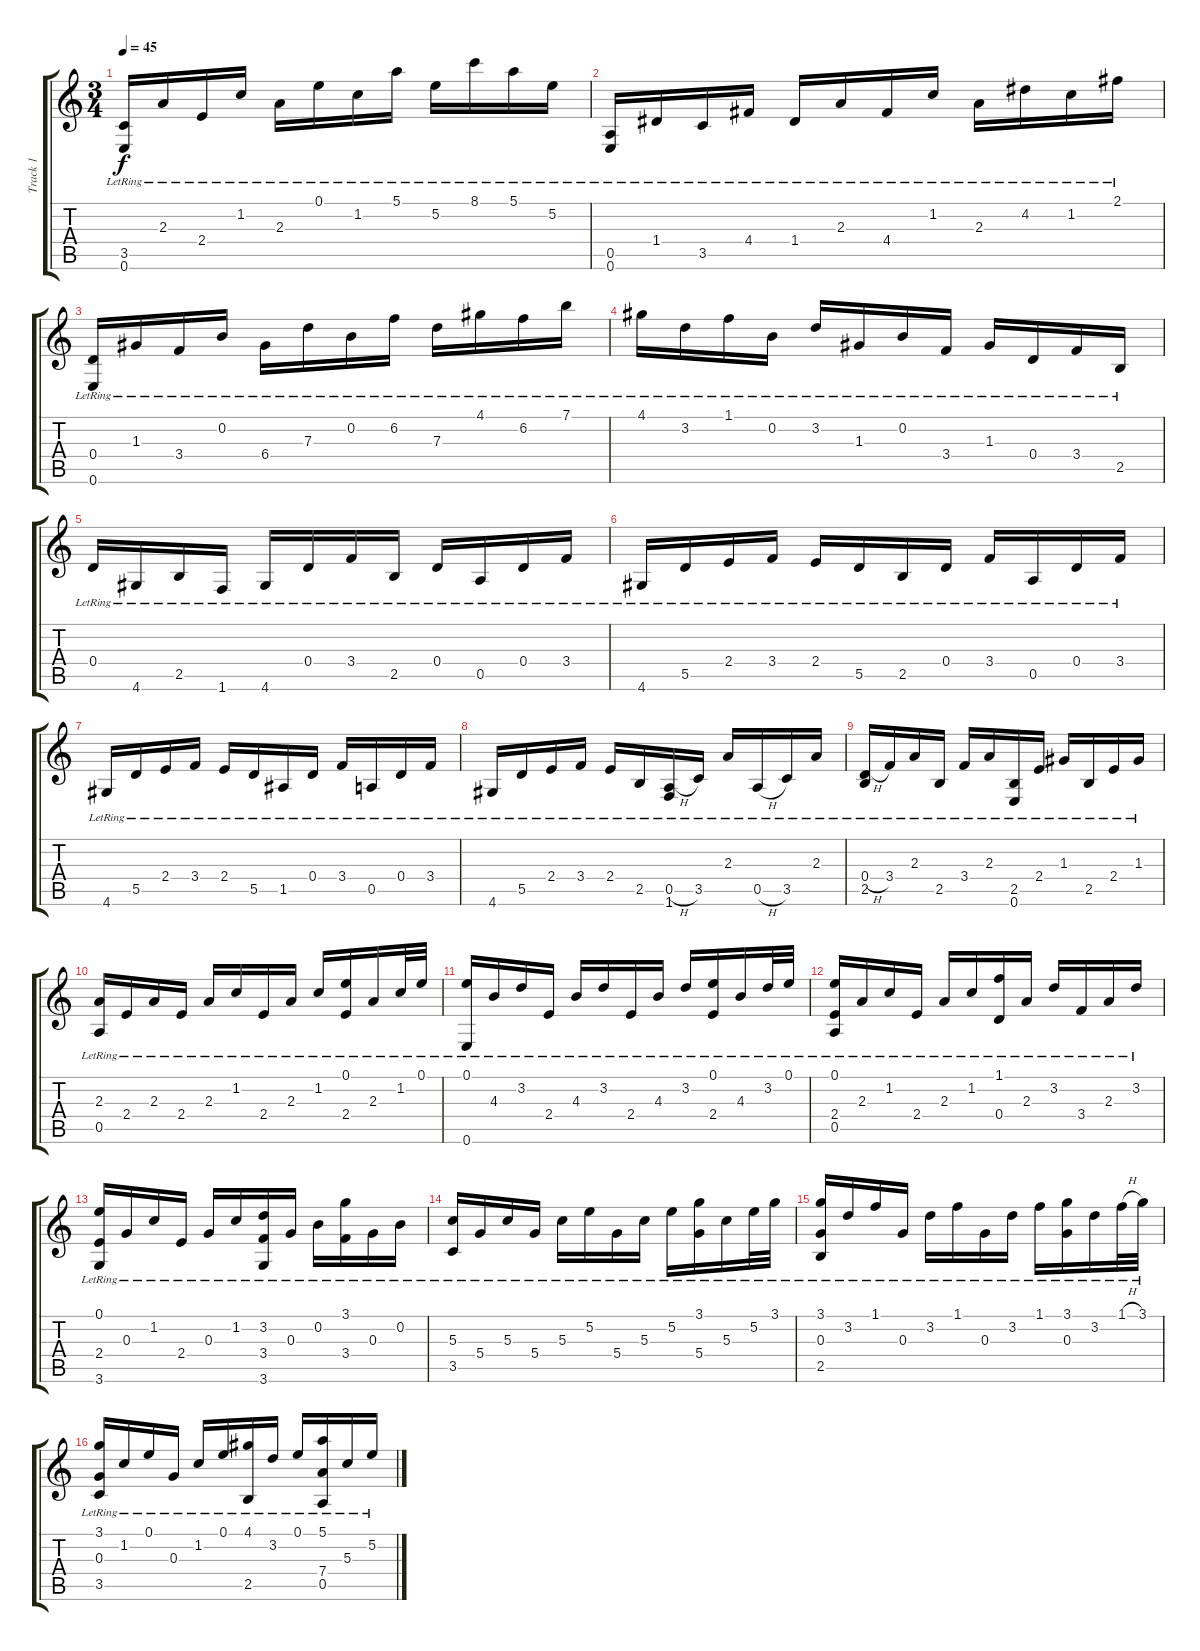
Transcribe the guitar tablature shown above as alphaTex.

\track ("Track 1" "Track 1") {instrument acousticguitarnylon}
\staff {score tabs}
\tuning (E4 B3 G3 D3 A2 E2) {hide}
\ts (3 4)
\tempo 45
\clef g2
\ks c
(3.5{lr} 0.6{lr}).16{dy f} 2.3{lr}.16 2.4{lr}.16 1.2{lr}.16 2.3{lr}.16 0.1{lr}.16 1.2{lr}.16 5.1{lr}.16 5.2{lr}.16 8.1{lr}.16 5.1{lr}.16 5.2{lr}.16 |
(0.5{lr} 0.6{lr}).16 1.4{lr}.16 3.5{lr}.16 4.4{lr}.16 1.4{lr}.16 2.3{lr}.16 4.4{lr}.16 1.2{lr}.16 2.3{lr}.16 4.2{lr}.16 1.2{lr}.16 2.1{lr}.16 |
(0.4{lr} 0.6{lr}).16 1.3{lr}.16 3.4{lr}.16 0.2{lr}.16 6.4{lr}.16 7.3{lr}.16 0.2{lr}.16 6.2{lr}.16 7.3{lr}.16 4.1{lr}.16 6.2{lr}.16 7.1{lr}.16 |
4.1{lr}.16 3.2{lr}.16 1.1{lr}.16 0.2{lr}.16 3.2{lr}.16 1.3{lr}.16 0.2{lr}.16 3.4{lr}.16 1.3{lr}.16 0.4{lr}.16 3.4{lr}.16 2.5{lr}.16 |
0.4{lr}.16 4.6{lr}.16 2.5{lr}.16 1.6{lr}.16 4.6{lr}.16 0.4{lr}.16 3.4{lr}.16 2.5{lr}.16 0.4{lr}.16 0.5{lr}.16 0.4{lr}.16 3.4{lr}.16 |
4.6{lr}.16 5.5{lr}.16 2.4{lr}.16 3.4{lr}.16 2.4{lr}.16 5.5{lr}.16 2.5{lr}.16 0.4{lr}.16 3.4{lr}.16 0.5{lr}.16 0.4{lr}.16 3.4{lr}.16 |
4.6{lr}.16 5.5{lr}.16 2.4{lr}.16 3.4{lr}.16 2.4{lr}.16 5.5{lr}.16 1.5{lr}.16 0.4{lr}.16 3.4{lr}.16 0.5{lr}.16 0.4{lr}.16 3.4{lr}.16 |
4.6{lr}.16 5.5{lr}.16 2.4{lr}.16 3.4{lr}.16 2.4{lr}.16 2.5{lr}.16 (0.5{h lr} 1.6{lr}).16 3.5{lr}.16 2.3{lr}.16 0.5{h lr}.16 3.5{lr}.16 2.3{lr}.16 |
(0.4{h lr} 2.5{lr}).16 3.4{lr}.16 2.3{lr}.16 2.5{lr}.16 3.4{lr}.16 2.3{lr}.16 (2.5{lr} 0.6{lr}).16 2.4{lr}.16 1.3{lr}.16 2.5{lr}.16 2.4{lr}.16 1.3{lr}.16 |
(2.3{lr} 0.5{lr}).16 2.4{lr}.16 2.3{lr}.16 2.4{lr}.16 2.3{lr}.16 1.2{lr}.16 2.4{lr}.16 2.3{lr}.16 1.2{lr}.16 (0.1{lr} 2.4{lr}).16 2.3{lr}.16 1.2{lr}.32 0.1{lr}.32 |
(0.1{lr} 0.6{lr}).16 4.3{lr}.16 3.2{lr}.16 2.4{lr}.16 4.3{lr}.16 3.2{lr}.16 2.4{lr}.16 4.3{lr}.16 3.2{lr}.16 (0.1{lr} 2.4{lr}).16 4.3{lr}.16 3.2{lr}.32 0.1{lr}.32 |
(0.1{lr} 2.4{lr} 0.5{lr}).16 2.3{lr}.16 1.2{lr}.16 2.4{lr}.16 2.3{lr}.16 1.2{lr}.16 (1.1{lr} 0.4{lr}).16 2.3{lr}.16 3.2{lr}.16 3.4{lr}.16 2.3{lr}.16 3.2{lr}.16 |
(0.1{lr} 2.4{lr} 3.6{lr}).16 0.3{lr}.16 1.2{lr}.16 2.4{lr}.16 0.3{lr}.16 1.2{lr}.16 (3.2{lr} 3.4{lr} 3.6{lr}).16 0.3{lr}.16 0.2{lr}.16 (3.1{lr} 3.4{lr}).16 0.3{lr}.16 0.2{lr}.16 |
(5.3{lr} 3.5{lr}).16 5.4{lr}.16 5.3{lr}.16 5.4{lr}.16 5.3{lr}.16 5.2{lr}.16 5.4{lr}.16 5.3{lr}.16 5.2{lr}.16 (3.1{lr} 5.4{lr}).16 5.3{lr}.16 5.2{lr}.32 3.1{lr}.32 |
(3.1{lr} 0.3{lr} 2.5{lr}).16 3.2{lr}.16 1.1{lr}.16 0.3{lr}.16 3.2{lr}.16 1.1{lr}.16 0.3{lr}.16 3.2{lr}.16 1.1{lr}.16 (3.1{lr} 0.3{lr}).16 3.2{lr}.16 1.1{h lr}.32 3.1{lr}.32 |
(3.1{lr} 0.3{lr} 3.5{lr}).16 1.2{lr}.16 0.1{lr}.16 0.3{lr}.16 1.2{lr}.16 0.1{lr}.16 (4.1{lr} 2.5{lr}).16 3.2{lr}.16 0.1{lr}.16 (5.1{lr} 7.4{lr} 0.5{lr}).16 5.3{lr}.16 5.2{lr}.16
